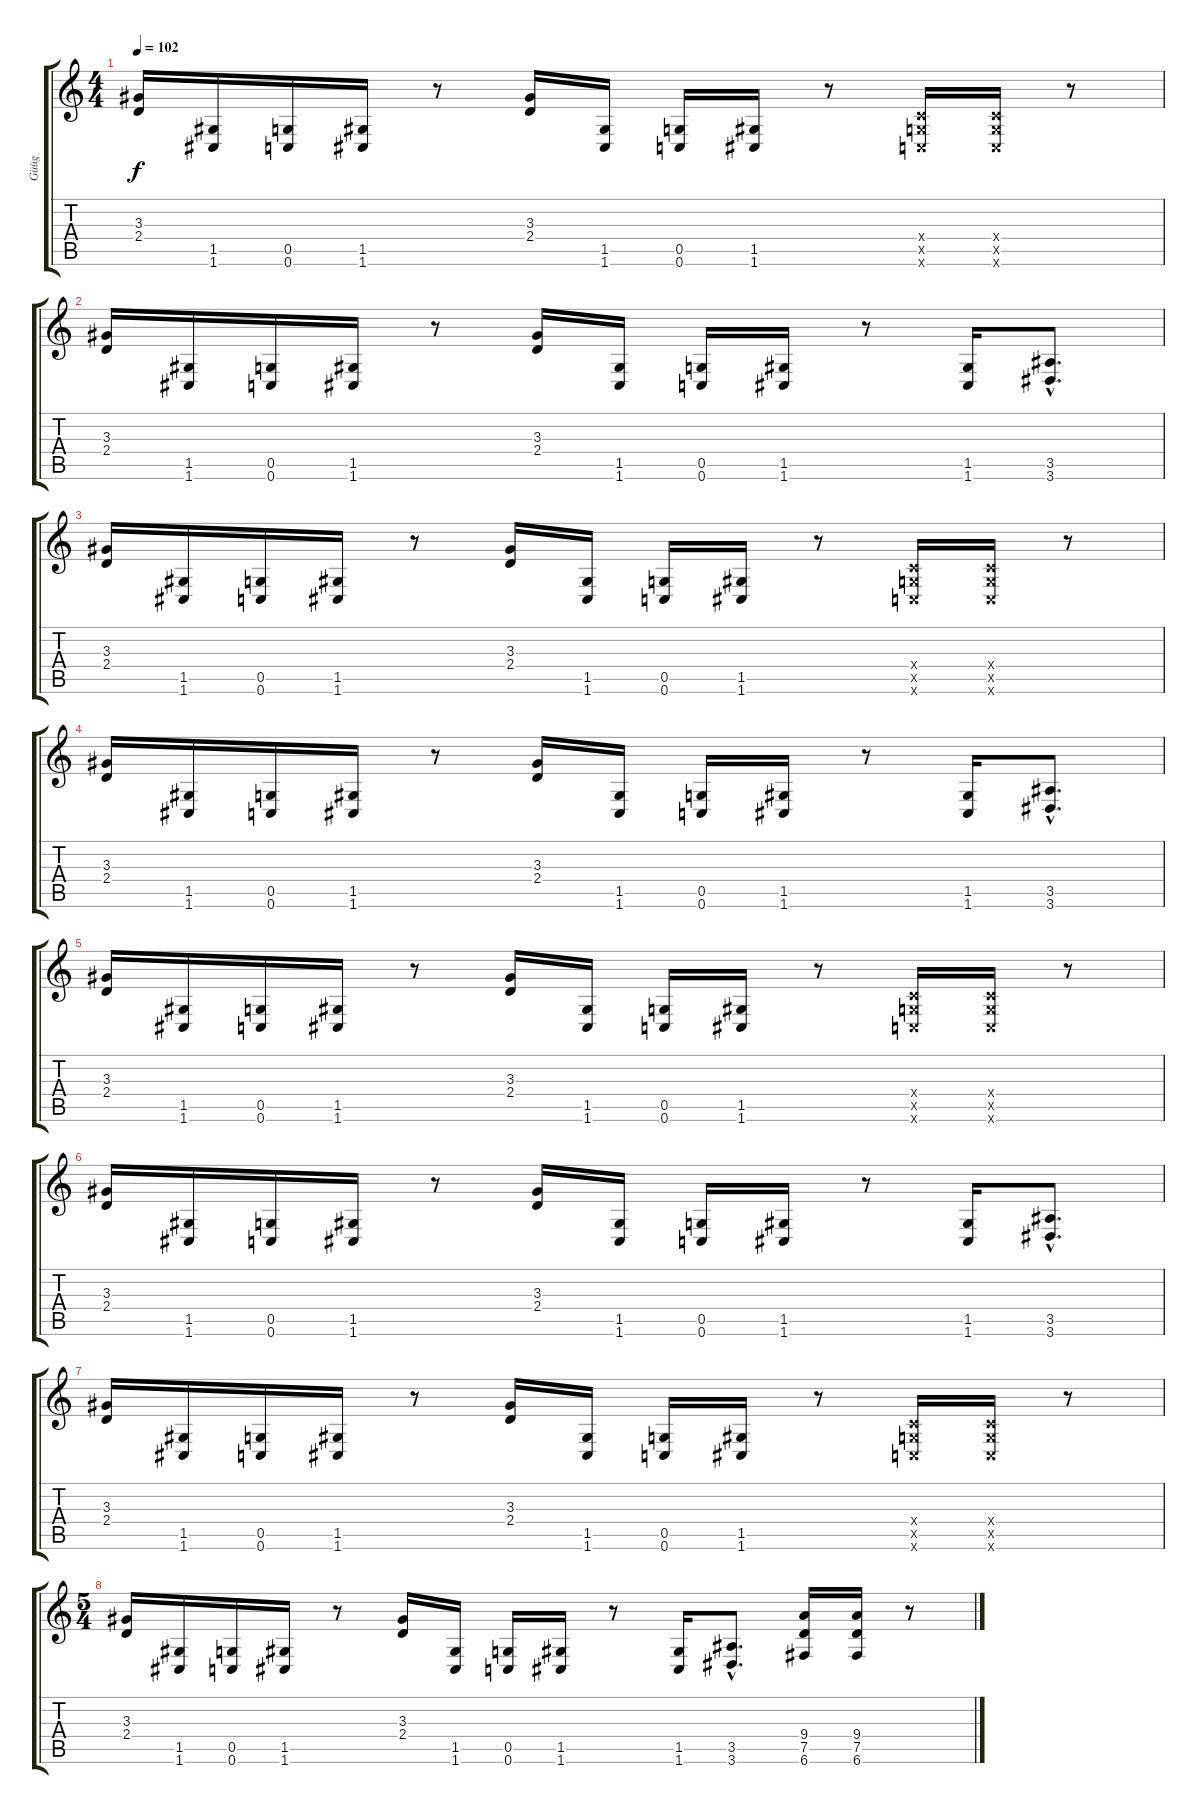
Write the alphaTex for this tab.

\track ("Güüg" "Güüg") {instrument distortionguitar}
\staff {score tabs}
\tuning (D4 A3 F3 C3 G2 C2) {hide}
\ts (4 4)
\tempo 102
\clef g2
\ks c
(3.3 2.4).16{dy f} (1.5 1.6).16 (0.5 0.6).16 (1.5 1.6).16 r.8 (3.3 2.4).16 (1.5 1.6).16 (0.5 0.6).16 (1.5 1.6).16 r.8 (0.4{x} 0.5{x} 0.6{x}).16 (0.4{x} 0.5{x} 0.6{x}).16 r.8 |
(3.3 2.4).16 (1.5 1.6).16 (0.5 0.6).16 (1.5 1.6).16 r.8 (3.3 2.4).16 (1.5 1.6).16 (0.5 0.6).16 (1.5 1.6).16 r.8 (1.5 1.6).16 (3.5{hac} 3.6{hac}).8{d} |
(3.3 2.4).16 (1.5 1.6).16 (0.5 0.6).16 (1.5 1.6).16 r.8 (3.3 2.4).16 (1.5 1.6).16 (0.5 0.6).16 (1.5 1.6).16 r.8 (0.4{x} 0.5{x} 0.6{x}).16 (0.4{x} 0.5{x} 0.6{x}).16 r.8 |
(3.3 2.4).16 (1.5 1.6).16 (0.5 0.6).16 (1.5 1.6).16 r.8 (3.3 2.4).16 (1.5 1.6).16 (0.5 0.6).16 (1.5 1.6).16 r.8 (1.5 1.6).16 (3.5{hac} 3.6{hac}).8{d} |
(3.3 2.4).16 (1.5 1.6).16 (0.5 0.6).16 (1.5 1.6).16 r.8 (3.3 2.4).16 (1.5 1.6).16 (0.5 0.6).16 (1.5 1.6).16 r.8 (0.4{x} 0.5{x} 0.6{x}).16 (0.4{x} 0.5{x} 0.6{x}).16 r.8 |
(3.3 2.4).16 (1.5 1.6).16 (0.5 0.6).16 (1.5 1.6).16 r.8 (3.3 2.4).16 (1.5 1.6).16 (0.5 0.6).16 (1.5 1.6).16 r.8 (1.5 1.6).16 (3.5{hac} 3.6{hac}).8{d} |
(3.3 2.4).16 (1.5 1.6).16 (0.5 0.6).16 (1.5 1.6).16 r.8 (3.3 2.4).16 (1.5 1.6).16 (0.5 0.6).16 (1.5 1.6).16 r.8 (0.4{x} 0.5{x} 0.6{x}).16 (0.4{x} 0.5{x} 0.6{x}).16 r.8 |
\ts (5 4)
(3.3 2.4).16 (1.5 1.6).16 (0.5 0.6).16 (1.5 1.6).16 r.8 (3.3 2.4).16 (1.5 1.6).16 (0.5 0.6).16 (1.5 1.6).16 r.8 (1.5 1.6).16 (3.5{hac} 3.6{hac}).8{d} (9.4 7.5 6.6).16 (9.4 7.5 6.6).16 r.8
